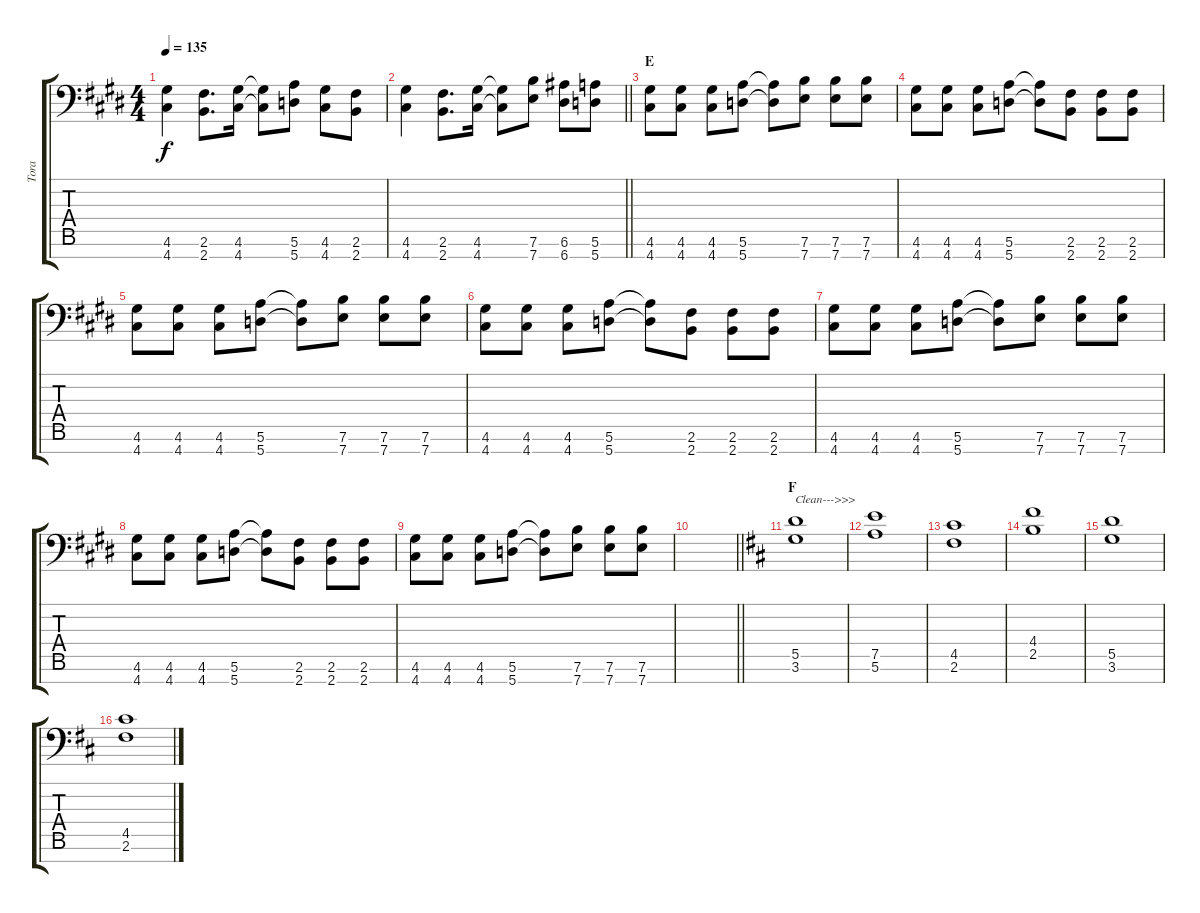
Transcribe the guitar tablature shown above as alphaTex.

\track ("Tora" "Tora") {instrument overdrivenguitar}
\staff {score tabs}
\tuning (E4 B3 G3 D3 A2 E2 A1) {hide}
\ts (4 4)
\tempo 135
\clef f4
\ks e
(4.6 4.7).4{dy f} (2.6 2.7).8{d} (4.6 4.7).16 (4.6{t} 4.7{t}).8 (5.6 5.7).8 (4.6 4.7).8 (2.6 2.7).8 |
\barLineRight lightlight
(4.6 4.7).4 (2.6 2.7).8{d} (4.6 4.7).16 (4.6{t} 4.7{t}).8 (7.6 7.7).8 (6.6 6.7).8 (5.6 5.7).8 |
\section ("" "E")
(4.6 4.7).8 (4.6 4.7).8 (4.6 4.7).8 (5.6 5.7).8 (5.6{t} 5.7{t}).8 (7.6 7.7).8 (7.6 7.7).8 (7.6 7.7).8 |
(4.6 4.7).8 (4.6 4.7).8 (4.6 4.7).8 (5.6 5.7).8 (5.6{t} 5.7{t}).8 (2.6 2.7).8 (2.6 2.7).8 (2.6 2.7).8 |
(4.6 4.7).8 (4.6 4.7).8 (4.6 4.7).8 (5.6 5.7).8 (5.6{t} 5.7{t}).8 (7.6 7.7).8 (7.6 7.7).8 (7.6 7.7).8 |
(4.6 4.7).8 (4.6 4.7).8 (4.6 4.7).8 (5.6 5.7).8 (5.6{t} 5.7{t}).8 (2.6 2.7).8 (2.6 2.7).8 (2.6 2.7).8 |
(4.6 4.7).8 (4.6 4.7).8 (4.6 4.7).8 (5.6 5.7).8 (5.6{t} 5.7{t}).8 (7.6 7.7).8 (7.6 7.7).8 (7.6 7.7).8 |
(4.6 4.7).8 (4.6 4.7).8 (4.6 4.7).8 (5.6 5.7).8 (5.6{t} 5.7{t}).8 (2.6 2.7).8 (2.6 2.7).8 (2.6 2.7).8 |
(4.6 4.7).8 (4.6 4.7).8 (4.6 4.7).8 (5.6 5.7).8 (5.6{t} 5.7{t}).8 (7.6 7.7).8 (7.6 7.7).8 (7.6 7.7).8 |
\barLineRight lightlight
|
\section ("" "F")
\ks d
(5.5 3.6).1{txt "Clean--->>>" instrument electricguitarclean} |
(7.5 5.6).1 |
(4.5 2.6).1 |
(4.4 2.5).1 |
(5.5 3.6).1 |
(4.5 2.6).1
